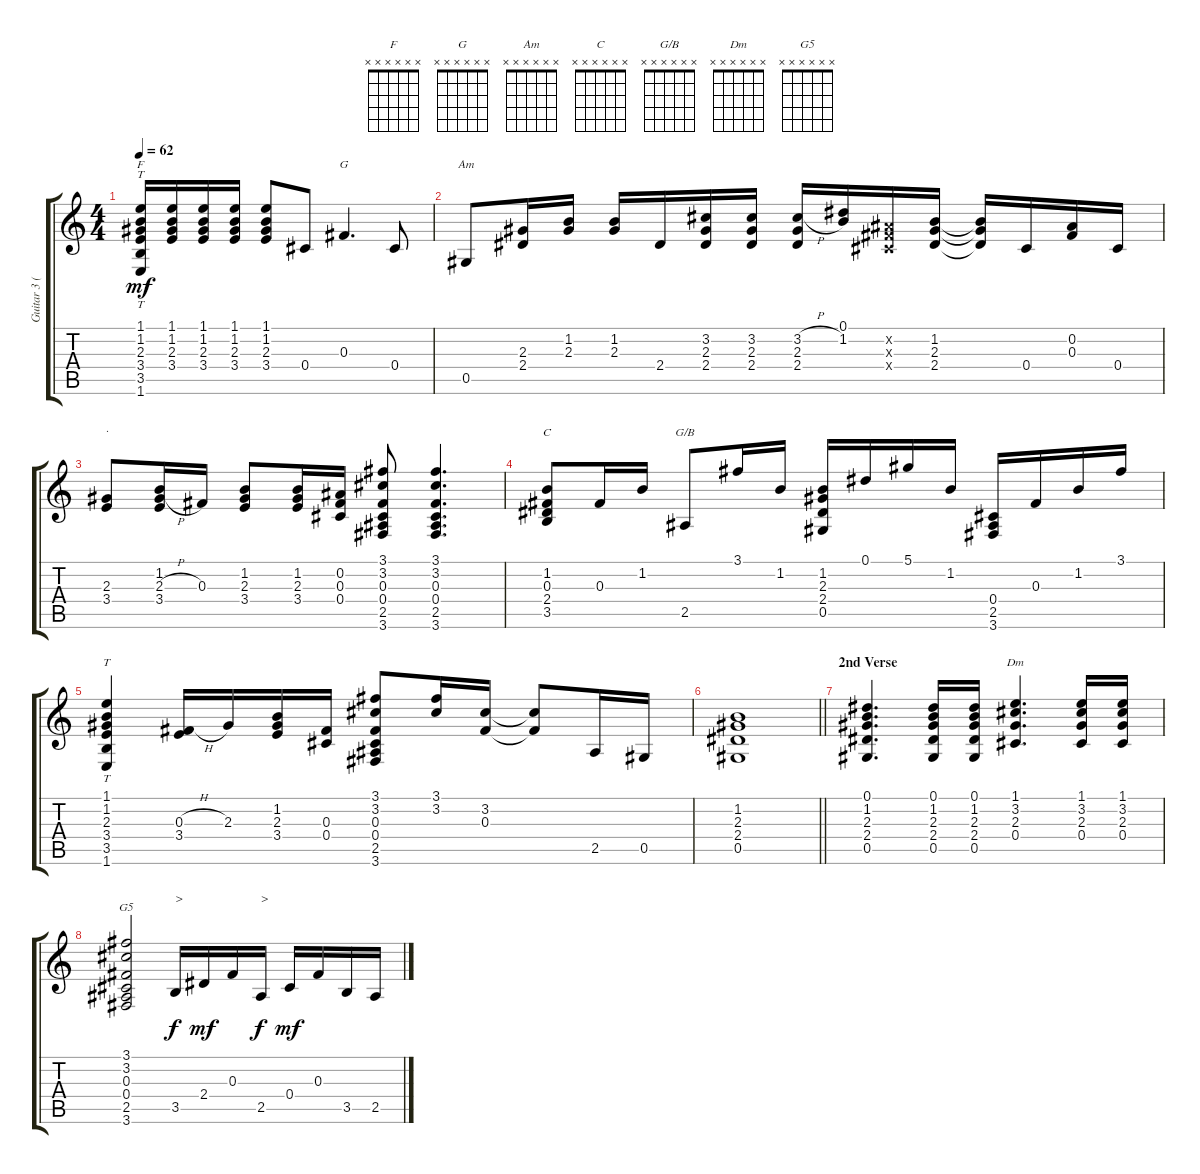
\track ("Guitar 3 (Izzy)" "Guitar 3 (") {instrument electricguitarjazz}
\staff {score tabs}
\tuning (Eb4 Bb3 Gb3 Db3 Ab2 Eb2) {hide}
\chord ("F" x x x x x x)
\chord ("G" x x x x x x)
\chord ("Am" x x x x x x)
\chord ("C" x x x x x x)
\chord ("G/B" x x x x x x)
\chord ("Dm" x x x x x x)
\chord ("G5" x x x x x x)
\ts (4 4)
\tempo 62
\clef g2
\ks c
(1.1 1.2 2.3 3.4 3.5 1.6).16{tt ch "F" dy mf} (1.1 1.2 2.3 3.4).16 (1.1 1.2 2.3 3.4).16 (1.1 1.2 2.3 3.4).16 (1.1 1.2 2.3 3.4).8 0.4.8 0.3.4{d ch "G"} 0.4.8 |
0.5.8{ch "Am"} (2.3 2.4).16 (1.2 2.3).16 (1.2 2.3).16 2.4.16 (3.2 2.3 2.4).16 (3.2 2.3 2.4).16 (3.2{h} 2.3 2.4).16 (0.1 1.2).16 (0.2{x} 0.3{x} 0.4{x}).16 (1.2 2.3 2.4).16 (1.2{t} 2.3{t} 2.4{t}).16 0.4.16 (0.2 0.3).16 0.4.16 |
(2.3 3.4).8{txt "."} (1.2 2.3{h} 3.4).16 0.3.16 (1.2 2.3 3.4).8 (1.2 2.3 3.4).16 (0.2 0.3 0.4).16 (3.1 3.2 0.3 0.4 2.5 3.6).8 (3.1 3.2 0.3 0.4 2.5 3.6).4{d} |
(1.2 0.3 2.4 3.5).8{ch "C"} 0.3.16 1.2.16 2.5.8{ch "G/B"} 3.1.16 1.2.16 (1.2 2.3 2.4 0.5).16 0.1.16 5.1.16 1.2.16 (0.4 2.5 3.6).16 0.3.16 1.2.16 3.1.16 |
(1.1 1.2 2.3 3.4 3.5 1.6).4{tt} (0.3{h} 3.4).16 2.3.16 (1.2 2.3 3.4).16 (0.3 0.4).16 (3.1 3.2 0.3 0.4 2.5 3.6).8 (3.1 3.2).16 (3.2 0.3).16 (3.2{t} 0.3{t}).8 2.5.16 0.5.16 |
\barLineRight lightlight
(1.2 2.3 2.4 0.5).1 |
\section ("" "2nd Verse")
(0.1 1.2 2.3 2.4 0.5).4{d} (0.1 1.2 2.3 2.4 0.5).16 (0.1 1.2 2.3 2.4 0.5).16 (1.1 3.2 2.3 0.4).4{d ch "Dm"} (1.1 3.2 2.3 0.4).16 (1.1 3.2 2.3 0.4).16 |
(3.1 3.2 0.3 0.4 2.5 3.6).2{ch "G5"} 3.5.16{txt ">" dy f} 2.4.16{dy mf} 0.3.16 2.5.16{txt ">" dy f} 0.4.16{dy mf} 0.3.16 3.5.16 2.5.16
